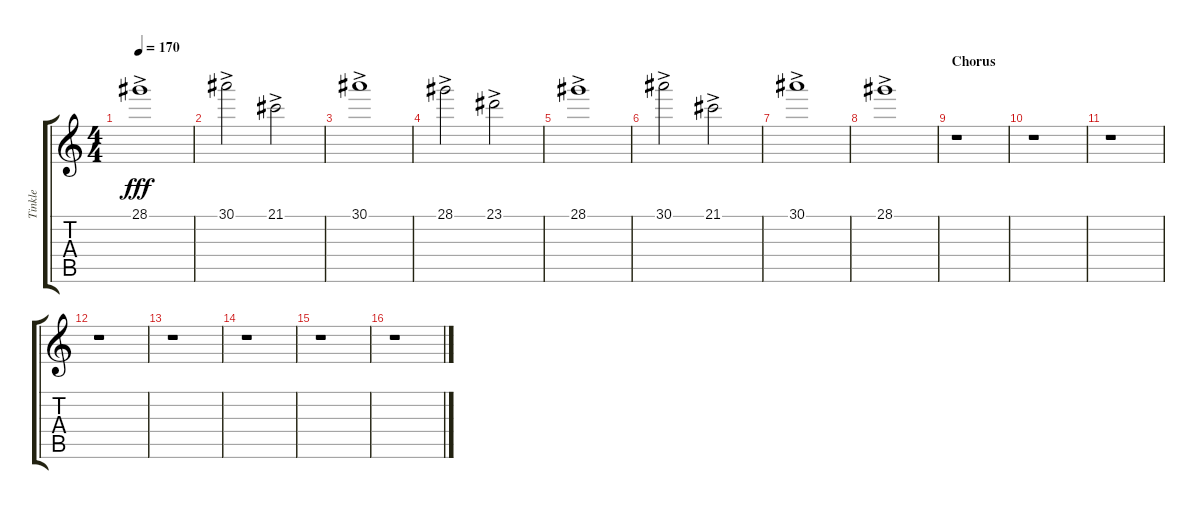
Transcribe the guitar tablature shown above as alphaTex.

\track ("Tinkle" "Tinkle") {instrument tinklebell}
\staff {score tabs}
\tuning (E4 B3 G3 D3 A2 E2) {hide}
\ts (4 4)
\tempo 170
\clef g2
\ks c
28.1{ac}.1{dy fff} |
30.1{ac}.2 21.1{ac}.2 |
30.1{ac}.1 |
28.1{ac}.2 23.1{ac}.2 |
28.1{ac}.1 |
30.1{ac}.2 21.1{ac}.2 |
30.1{ac}.1 |
28.1{ac}.1 |
\section ("" "Chorus")
r.1 |
r.1 |
r.1 |
r.1 |
r.1 |
r.1 |
r.1 |
r.1
